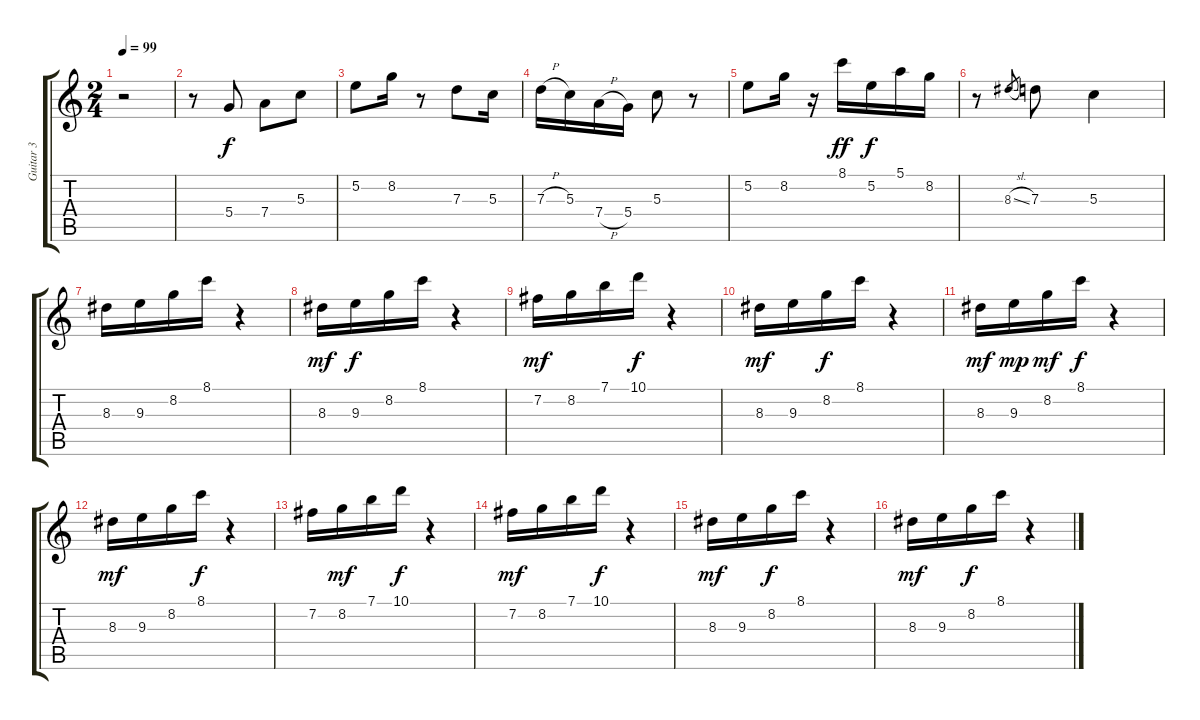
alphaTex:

\track ("Guitar 3" "Guitar 3") {instrument acousticguitarsteel}
\staff {score tabs}
\tuning (E4 B3 G3 D3 A2 E2) {hide}
\ts (2 4)
\tempo 99
\clef g2
\ks c
r.2{dy f instrument acousticguitarsteel} |
r.8 5.4.8 7.4.8 5.3.8 |
5.2.8 8.2.16 r.8 7.3.8 5.3.16 |
7.3{h}.16 5.3.16 7.4{h}.16 5.4.16 5.3.8 r.8 |
5.2.8 8.2.16 r.16 8.1.16{dy ff} 5.2.16{dy f} 5.1.16 8.2.16 |
r.8 8.3{sl}.8{gr} 7.3.8 5.3.4 |
8.3.16 9.3.16 8.2.16 8.1.16 r.4 |
8.3.16{dy mf} 9.3.16{dy f} 8.2.16 8.1.16 r.4 |
7.2.16{dy mf} 8.2.16 7.1.16 10.1.16{dy f} r.4 |
8.3.16{dy mf} 9.3.16 8.2.16{dy f} 8.1.16 r.4 |
8.3.16{dy mf} 9.3.16{dy mp} 8.2.16{dy mf} 8.1.16{dy f} r.4 |
8.3.16{dy mf} 9.3.16 8.2.16 8.1.16{dy f} r.4 |
7.2.16 8.2.16{dy mf} 7.1.16 10.1.16{dy f} r.4 |
7.2.16{dy mf} 8.2.16 7.1.16 10.1.16{dy f} r.4 |
8.3.16{dy mf} 9.3.16 8.2.16{dy f} 8.1.16 r.4 |
8.3.16{dy mf} 9.3.16 8.2.16{dy f} 8.1.16 r.4
